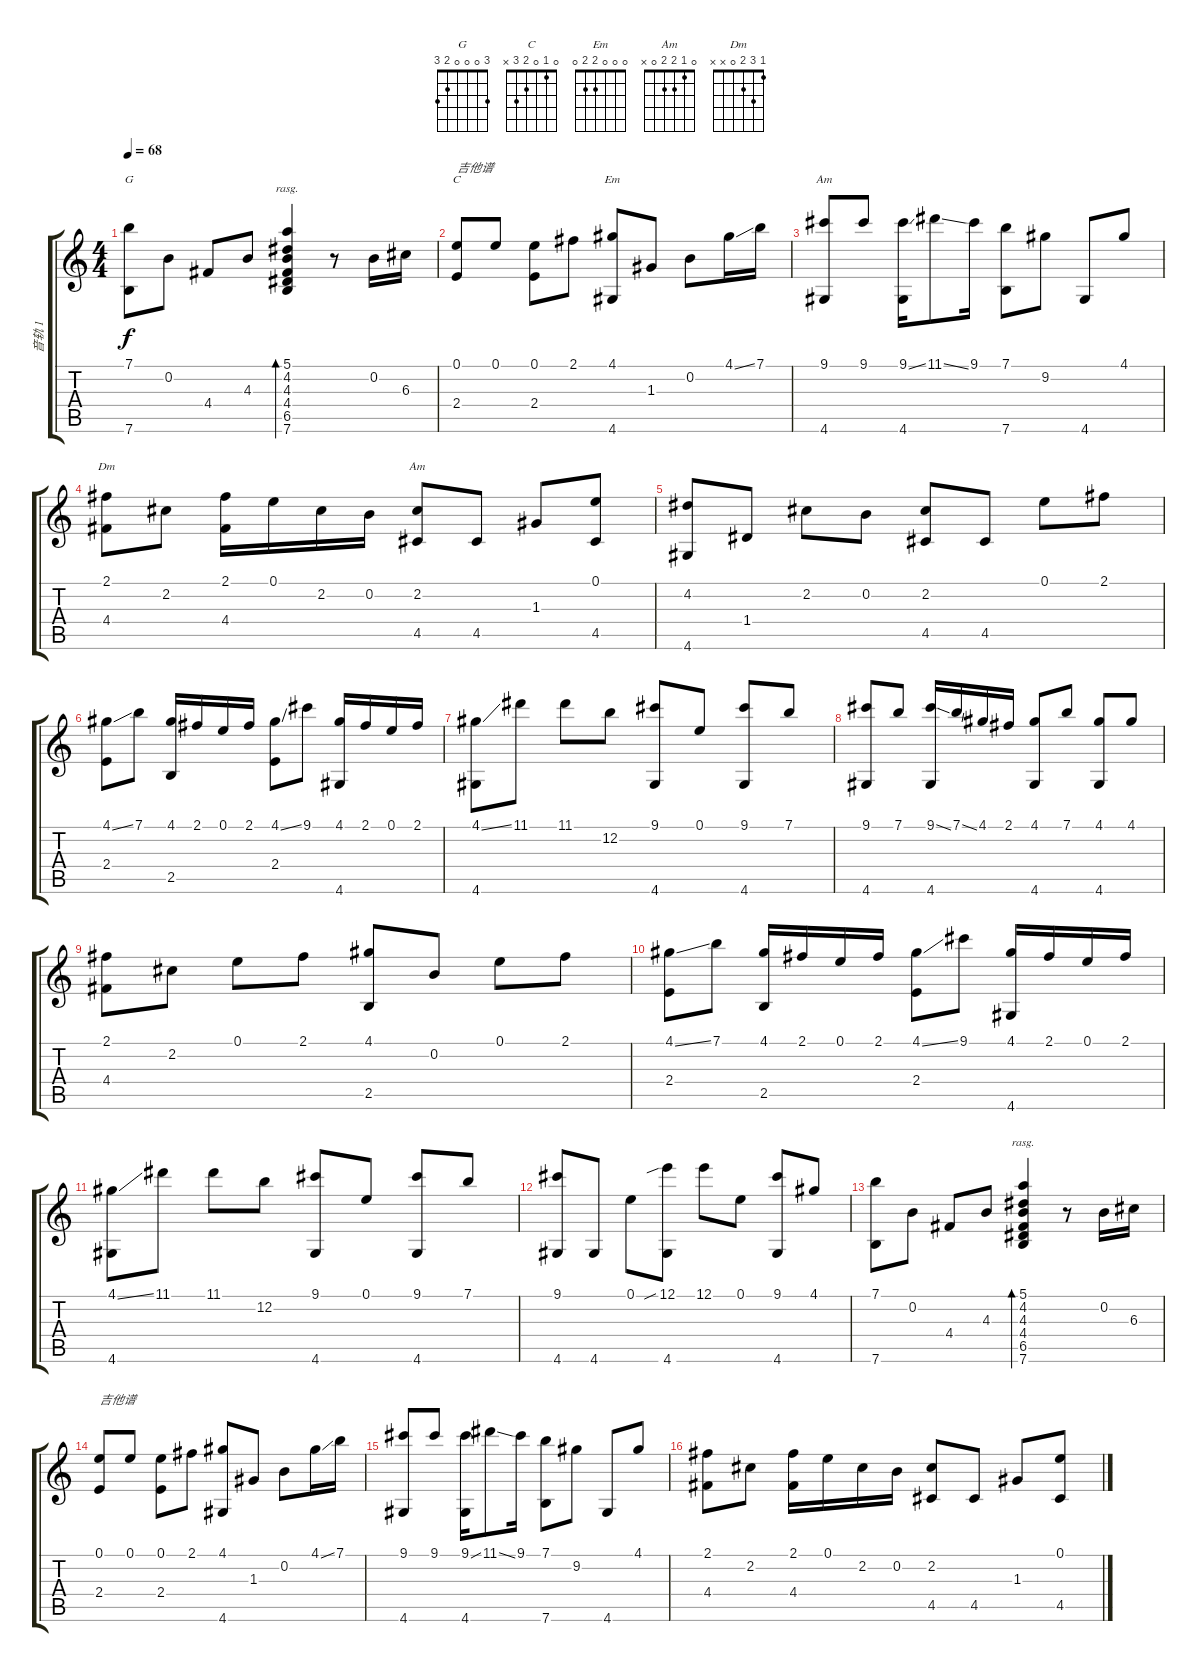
\track ("音轨 1" "音轨 1") {instrument acousticguitarnylon}
\staff {score tabs}
\tuning (E4 B3 G3 D3 A2 E2) {hide}
\chord ("G" 3 0 0 0 2 3)
\chord ("C" 0 1 0 2 3 x)
\chord ("Em" 0 0 0 2 2 0)
\chord ("Am" 5 5 5 0 0 0) {firstfret 5 barre 5}
\chord ("Dm" 1 3 2 0 x x)
\chord ("Am" 0 1 2 2 0 x)
\ts (4 4)
\tempo 68
\clef g2
\ks c
(7.1 7.6).8{ch "G" dy f} 0.2.8 4.4.8 4.3.8 (5.1 4.2 4.3 4.4 6.5 7.6).4{bd 120 rasg ii} r.8 0.2.16 6.3.16 |
(0.1 2.4).8{ch "C" txt "吉他谱"} 0.1.8 (0.1 2.4).8 2.1.8 (4.1 4.6).8{ch "Em"} 1.3.8 0.2.8 4.1{ss}.16 7.1.16 |
(9.1 4.6).8{ch "Am"} 9.1.8 (9.1{ss} 4.6).16 11.1{ss}.8 9.1.16 (7.1 7.6).8 9.2.8 4.6.8 4.1.8 |
(2.1 4.4).8{ch "Dm"} 2.2.8 (2.1 4.4).16 0.1.16 2.2.16 0.2.16 (2.2 4.5).8{ch "Am"} 4.5.8 1.3.8 (0.1 4.5).8 |
(4.2 4.6).8 1.4.8 2.2.8 0.2.8 (2.2 4.5).8 4.5.8 0.1.8 2.1.8 |
(4.1{ss} 2.4).8 7.1.8 (4.1 2.5).16 2.1.16 0.1.16 2.1.16 (4.1{ss} 2.4).8 9.1.8 (4.1 4.6).16 2.1.16 0.1.16 2.1.16 |
(4.1{ss} 4.6).8 11.1.8 11.1.8 12.2.8 (9.1 4.6).8 0.1.8 (9.1 4.6).8 7.1.8 |
(9.1 4.6).8 7.1.8 (9.1{ss} 4.6).16 7.1{ss}.16 4.1.16 2.1.16 (4.1 4.6).8 7.1.8 (4.1 4.6).8 4.1.8 |
(2.1 4.4).8 2.2.8 0.1.8 2.1.8 (4.1 2.5).8 0.2.8 0.1.8 2.1.8 |
(4.1{ss} 2.4).8 7.1.8 (4.1 2.5).16 2.1.16 0.1.16 2.1.16 (4.1{ss} 2.4).8 9.1.8 (4.1 4.6).16 2.1.16 0.1.16 2.1.16 |
(4.1{ss} 4.6).8 11.1.8 11.1.8 12.2.8 (9.1 4.6).8 0.1.8 (9.1 4.6).8 7.1.8 |
(9.1 4.6).8 4.6.8 0.1.8 (12.1{sib} 4.6).8 12.1.8 0.1.8 (9.1 4.6).8 4.1.8 |
(7.1 7.6).8 0.2.8 4.4.8 4.3.8 (5.1 4.2 4.3 4.4 6.5 7.6).4{bd 120 rasg ii} r.8 0.2.16 6.3.16 |
(0.1 2.4).8{txt "吉他谱"} 0.1.8 (0.1 2.4).8 2.1.8 (4.1 4.6).8 1.3.8 0.2.8 4.1{ss}.16 7.1.16 |
(9.1 4.6).8 9.1.8 (9.1{ss} 4.6).16 11.1{ss}.8 9.1.16 (7.1 7.6).8 9.2.8 4.6.8 4.1.8 |
(2.1 4.4).8 2.2.8 (2.1 4.4).16 0.1.16 2.2.16 0.2.16 (2.2 4.5).8 4.5.8 1.3.8 (0.1 4.5).8
